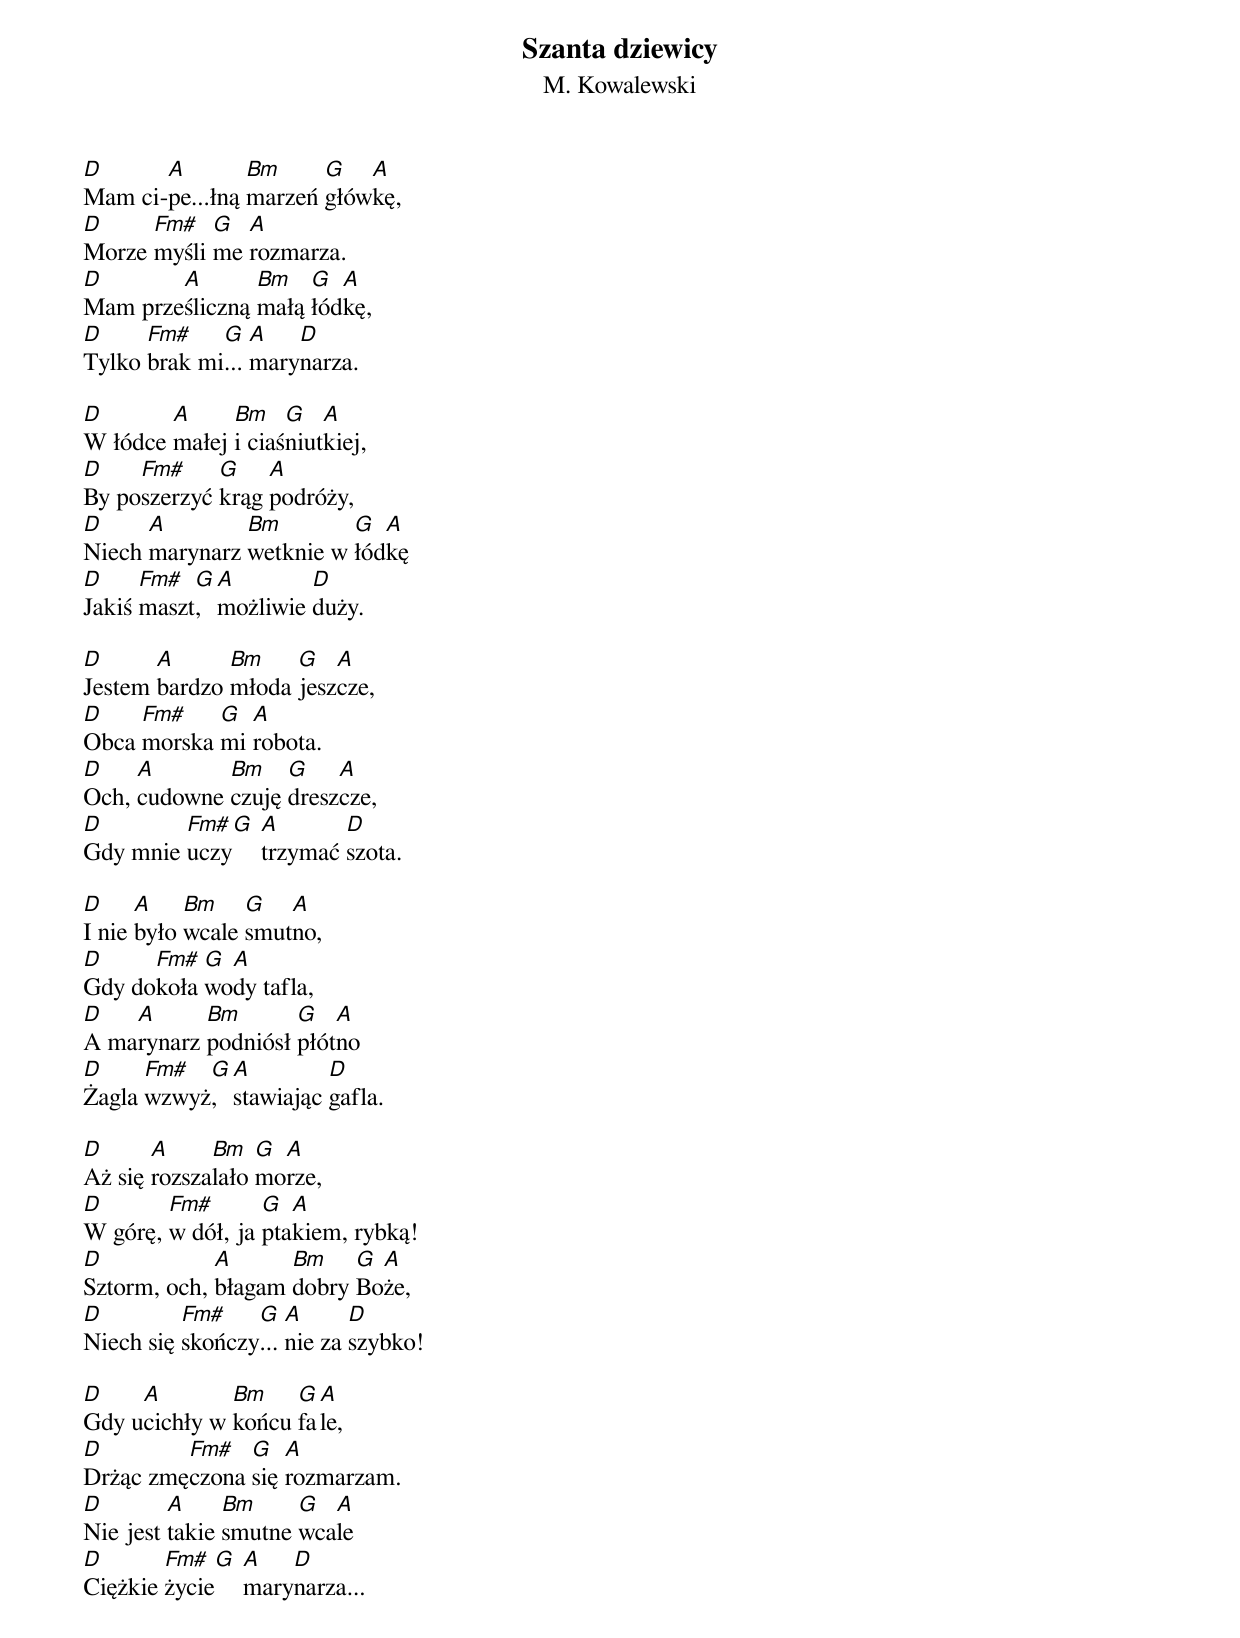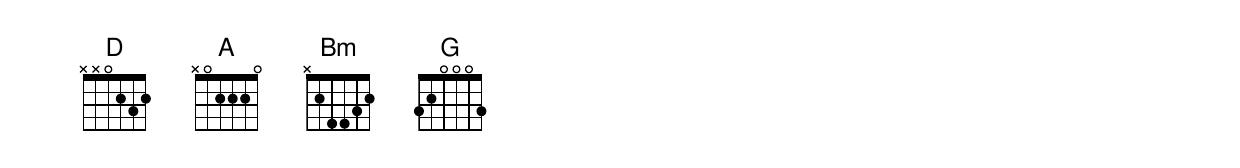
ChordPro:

{t:Szanta dziewicy}
{st:M. Kowalewski}
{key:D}

[D]Mam ci-[A]pe...łną [Bm]marzeń [G]głów[A]kę,
[D]Morze [Fm#]myśli [G]me [A]rozmarza.
[D]Mam prze[A]śliczną [Bm]małą [G]łód[A]kę,
[D]Tylko [Fm#]brak mi[G]... [A]mary[D]narza.

[D]W łódce [A]małej [Bm]i ciaś[G]niut[A]kiej,
[D]By po[Fm#]szerzyć [G]krąg [A]podróży,
[D]Niech [A]marynarz [Bm]wetknie w [G]łód[A]kę
[D]Jakiś [Fm#]maszt[G], [A]możliwie [D]duży.

[D]Jestem [A]bardzo [Bm]młoda [G]jesz[A]cze,
[D]Obca [Fm#]morska [G]mi [A]robota.
[D]Och, [A]cudowne [Bm]czuję [G]dresz[A]cze,
[D]Gdy mnie [Fm#]uczy[G] [A]trzymać [D]szota.

[D]I nie [A]było [Bm]wcale [G]smut[A]no,
[D]Gdy do[Fm#]koła [G]wo[A]dy tafla,
[D]A ma[A]rynarz [Bm]podniósł [G]płót[A]no
[D]Żagla [Fm#]wzwyż[G], [A]stawiając [D]gafla.

[D]Aż się [A]rozsza[Bm]lało [G]mo[A]rze,
[D]W górę, [Fm#]w dół, ja [G]pta[A]kiem, rybką!
[D]Sztorm, och, [A]błagam [Bm]dobry [G]Bo[A]że,
[D]Niech się [Fm#]skończy[G]... [A]nie za [D]szybko!

[D]Gdy u[A]cichły w [Bm]końcu [G]fa[A]le,
[D]Drżąc zmę[Fm#]czona [G]się [A]rozmarzam.
[D]Nie jest [A]takie [Bm]smutne [G]wca[A]le
[D]Ciężkie [Fm#]życie[G] [A]mary[D]narza...
